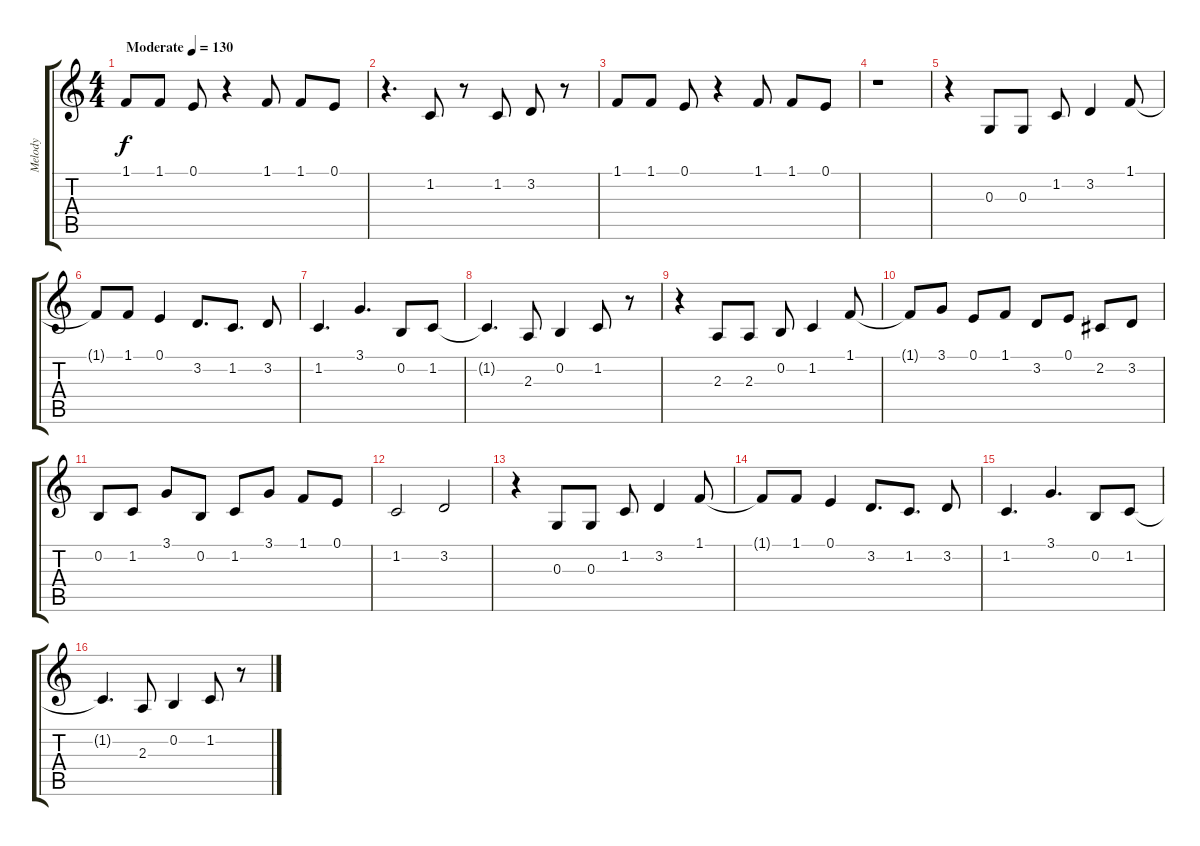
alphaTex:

\track ("Melody" "Melody") {instrument cello}
\staff {score tabs}
\tuning (E4 B3 G3 D3 A2 E2) {hide}
\ts (4 4)
\tempo (130 "Moderate")
\clef g2
\ks c
1.1.8{dy f instrument cello} 1.1.8 0.1.8 r.4 1.1.8 1.1.8 0.1.8 |
r.4{d} 1.2.8 r.8 1.2.8 3.2.8 r.8 |
1.1.8 1.1.8 0.1.8 r.4 1.1.8 1.1.8 0.1.8 |
r.1 |
r.4 0.3.8 0.3.8 1.2.8 3.2.4 1.1.8 |
1.1{t}.8 1.1.8 0.1.4 3.2.8{d} 1.2.8{d} 3.2.8 |
1.2.4{d} 3.1.4{d} 0.2.8 1.2.8 |
1.2{t}.4{d} 2.3.8 0.2.4 1.2.8 r.8 |
r.4 2.3.8 2.3.8 0.2.8 1.2.4 1.1.8 |
1.1{t}.8 3.1.8 0.1.8 1.1.8 3.2.8 0.1.8 2.2.8 3.2.8 |
0.2.8 1.2.8 3.1.8 0.2.8 1.2.8 3.1.8 1.1.8 0.1.8 |
1.2.2 3.2.2 |
r.4 0.3.8 0.3.8 1.2.8 3.2.4 1.1.8 |
1.1{t}.8 1.1.8 0.1.4 3.2.8{d} 1.2.8{d} 3.2.8 |
1.2.4{d} 3.1.4{d} 0.2.8 1.2.8 |
1.2{t}.4{d} 2.3.8 0.2.4 1.2.8 r.8
